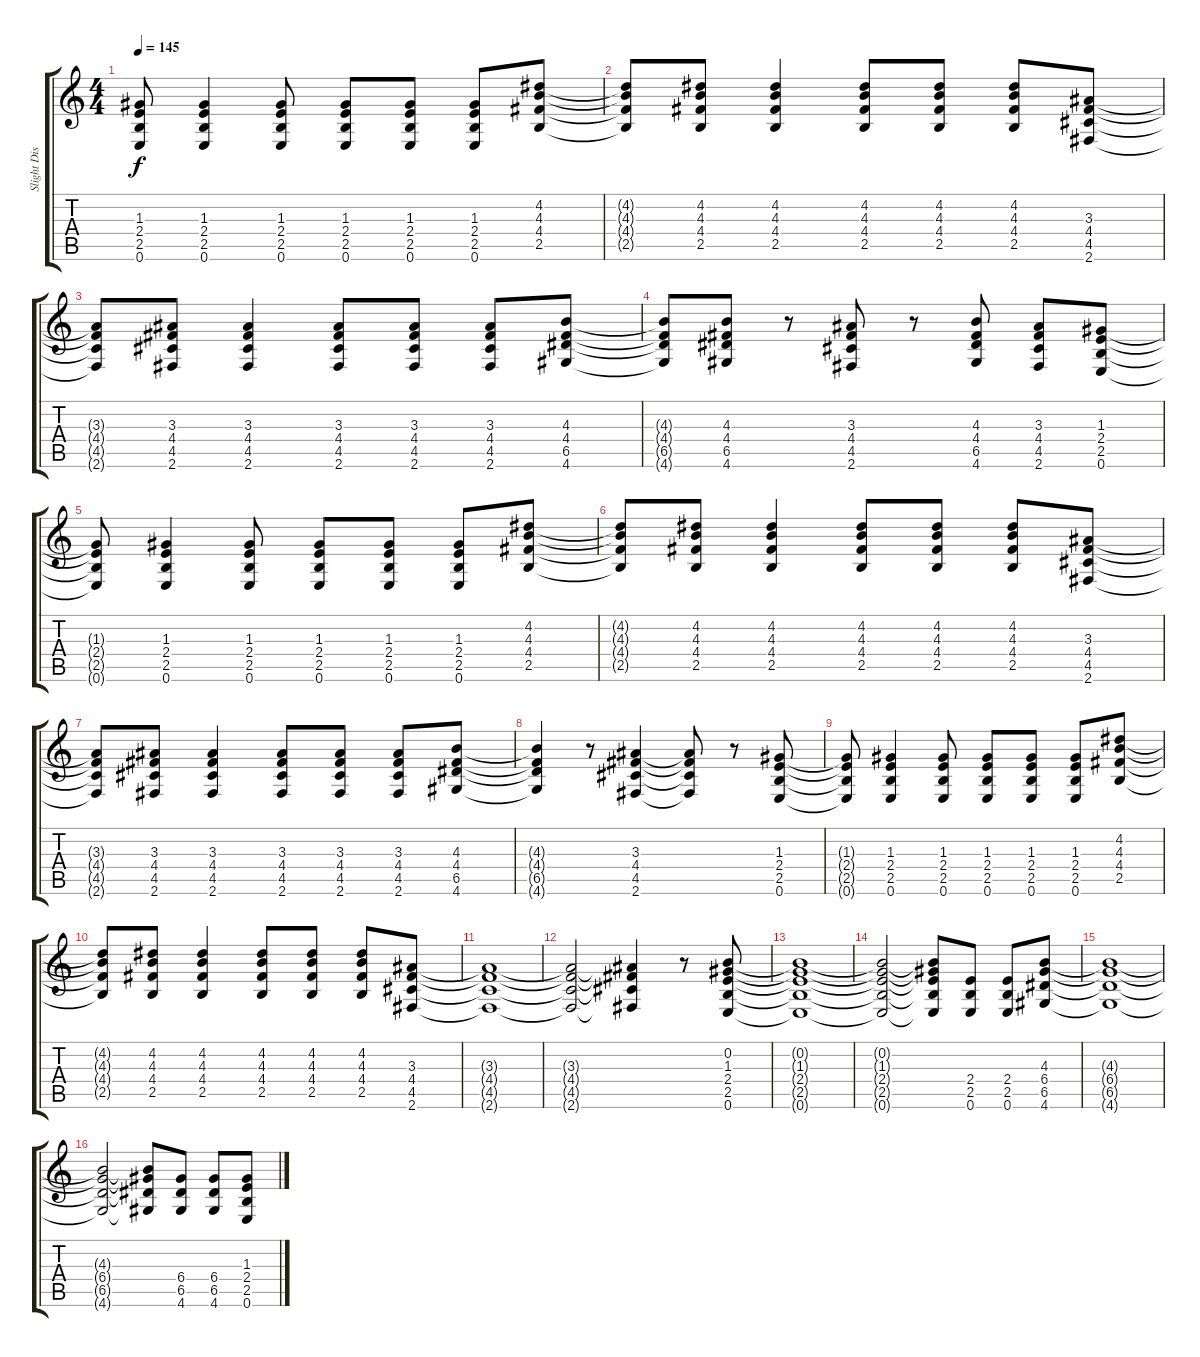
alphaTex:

\track ("Slight Distortion Guitar 2" "Slight Dis") {instrument electricguitarjazz}
\staff {score tabs}
\tuning (E4 B3 G3 D3 A2 E2) {hide}
\ts (4 4)
\tempo 145
\clef g2
\ks c
(1.3{t} 2.4{t} 2.5{t} 0.6{t}).8{dy f} (1.3 2.4 2.5 0.6).4 (1.3 2.4 2.5 0.6).8 (1.3 2.4 2.5 0.6).8 (1.3 2.4 2.5 0.6).8 (1.3 2.4 2.5 0.6).8 (4.2 4.3 4.4 2.5).8 |
(4.2{t} 4.3{t} 4.4{t} 2.5{t}).8 (4.2 4.3 4.4 2.5).8 (4.2 4.3 4.4 2.5).4 (4.2 4.3 4.4 2.5).8 (4.2 4.3 4.4 2.5).8 (4.2 4.3 4.4 2.5).8 (3.3 4.4 4.5 2.6).8 |
(3.3{t} 4.4{t} 4.5{t} 2.6{t}).8 (3.3 4.4 4.5 2.6).8 (3.3 4.4 4.5 2.6).4 (3.3 4.4 4.5 2.6).8 (3.3 4.4 4.5 2.6).8 (3.3 4.4 4.5 2.6).8 (4.3 4.4 6.5 4.6).8 |
(4.3{t} 4.4{t} 6.5{t} 4.6{t}).8 (4.3 4.4 6.5 4.6).8 r.8 (3.3 4.4 4.5 2.6).8 r.8 (4.3 4.4 6.5 4.6).8 (3.3 4.4 4.5 2.6).8 (1.3 2.4 2.5 0.6).8 |
(1.3{t} 2.4{t} 2.5{t} 0.6{t}).8 (1.3 2.4 2.5 0.6).4 (1.3 2.4 2.5 0.6).8 (1.3 2.4 2.5 0.6).8 (1.3 2.4 2.5 0.6).8 (1.3 2.4 2.5 0.6).8 (4.2 4.3 4.4 2.5).8 |
(4.2{t} 4.3{t} 4.4{t} 2.5{t}).8 (4.2 4.3 4.4 2.5).8 (4.2 4.3 4.4 2.5).4 (4.2 4.3 4.4 2.5).8 (4.2 4.3 4.4 2.5).8 (4.2 4.3 4.4 2.5).8 (3.3 4.4 4.5 2.6).8 |
(3.3{t} 4.4{t} 4.5{t} 2.6{t}).8 (3.3 4.4 4.5 2.6).8 (3.3 4.4 4.5 2.6).4 (3.3 4.4 4.5 2.6).8 (3.3 4.4 4.5 2.6).8 (3.3 4.4 4.5 2.6).8 (4.3 4.4 6.5 4.6).8 |
(4.3{t} 4.4{t} 6.5{t} 4.6{t}).4 r.8 (3.3 4.4 4.5 2.6).4 (3.3{t} 4.4{t} 4.5{t} 2.6{t}).8 r.8 (1.3 2.4 2.5 0.6).8 |
(1.3{t} 2.4{t} 2.5{t} 0.6{t}).8 (1.3 2.4 2.5 0.6).4 (1.3 2.4 2.5 0.6).8 (1.3 2.4 2.5 0.6).8 (1.3 2.4 2.5 0.6).8 (1.3 2.4 2.5 0.6).8 (4.2 4.3 4.4 2.5).8 |
(4.2{t} 4.3{t} 4.4{t} 2.5{t}).8 (4.2 4.3 4.4 2.5).8 (4.2 4.3 4.4 2.5).4 (4.2 4.3 4.4 2.5).8 (4.2 4.3 4.4 2.5).8 (4.2 4.3 4.4 2.5).8 (3.3 4.4 4.5 2.6).8 |
(3.3{t} 4.4{t} 4.5{t} 2.6{t}).1 |
(3.3{t} 4.4{t} 4.5{t} 2.6{t}).2 (3.3{t} 4.4{t} 4.5{t} 2.6{t}).4 r.8 (0.2 1.3 2.4 2.5 0.6).8 |
(0.2{t} 1.3{t} 2.4{t} 2.5{t} 0.6{t}).1 |
(0.2{t} 1.3{t} 2.4{t} 2.5{t} 0.6{t}).2 (0.2{t} 1.3{t} 2.4{t} 2.5{t} 0.6{t}).8 (2.4 2.5 0.6).8 (2.4 2.5 0.6).8 (4.3 6.4 6.5 4.6).8 |
(4.3{t} 6.4{t} 6.5{t} 4.6{t}).1 |
(4.3{t} 6.4{t} 6.5{t} 4.6{t}).2 (4.3{t} 6.4{t} 6.5{t} 4.6{t}).8 (6.4 6.5 4.6).8 (6.4 6.5 4.6).8 (1.3 2.4 2.5 0.6).8
